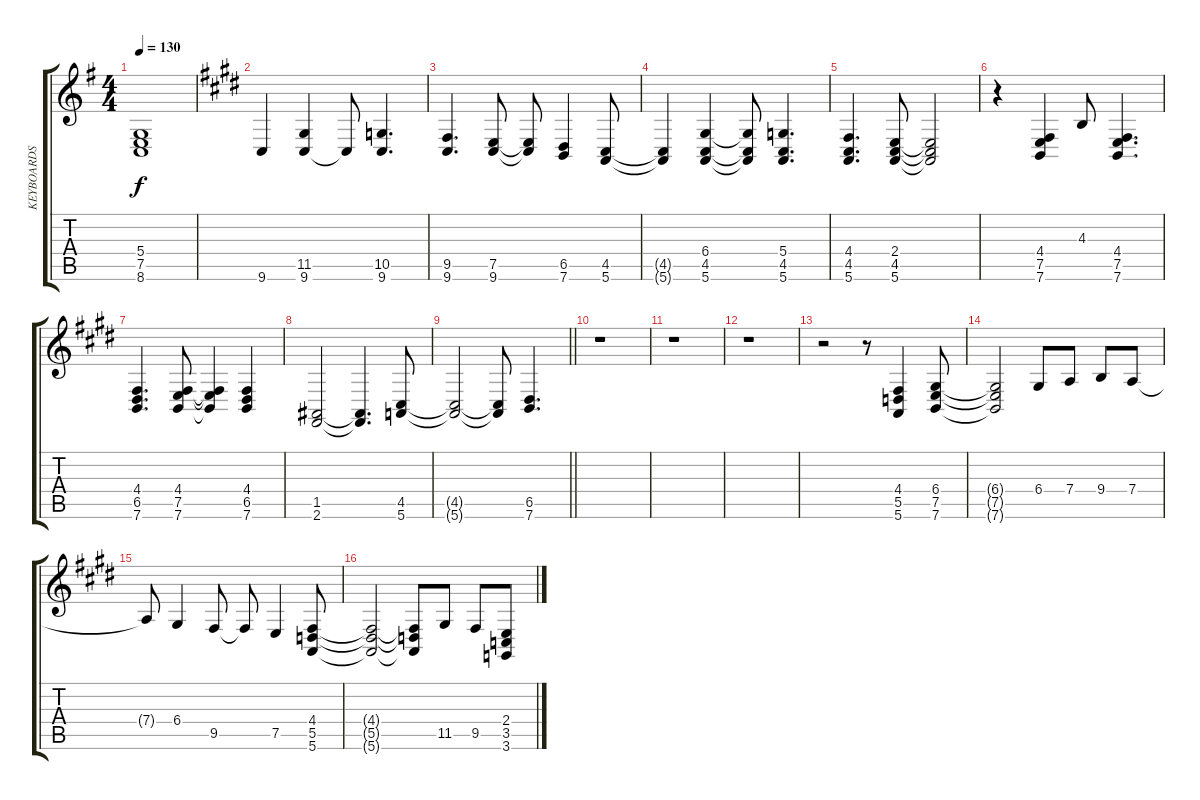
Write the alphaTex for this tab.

\track ("KEYBOARDS" "KEYBOARDS") {instrument reedorgan}
\staff {score tabs}
\tuning (E4 B3 G3 D3 A2 E2) {hide}
\ts (4 4)
\tempo 130
\clef g2
\ks eminor
(5.4{t} 7.5{t} 8.6{t}).1{dy f} |
\ks e
9.6.4 (11.5 9.6).4 9.6{t}.8 (10.5 9.6).4{d} |
(9.5 9.6).4{d} (7.5 9.6).8 (7.5{t} 9.6{t}).8 (6.5 7.6).4 (4.5 5.6).8 |
(4.5{t} 5.6{t}).4 (6.4 4.5 5.6).4 (6.4{t} 4.5{t} 5.6{t}).8 (5.4 4.5 5.6).4{d} |
(4.4 4.5 5.6).4{d} (2.4 4.5 5.6).8 (2.4{t} 4.5{t} 5.6{t}).2 |
r.4 (4.4 7.5 7.6).4 4.3.8 (4.4 7.5 7.6).4{d} |
(4.4 6.5 7.6).4{d} (4.4 7.5 7.6).8 (4.4{t} 7.5{t} 7.6{t}).4 (4.4 6.5 7.6).4 |
(1.5 2.6).2 (1.5{t} 2.6{t}).4{d} (4.5 5.6).8 |
\barLineRight lightlight
(4.5{t} 5.6{t}).2 (4.5{t} 5.6{t}).8 (6.5 7.6).4{d} |
r.1 |
r.1 |
r.1 |
r.2 r.8 (4.4 5.5 5.6).4 (6.4 7.5 7.6).8 |
(6.4{t} 7.5{t} 7.6{t}).2 6.4.8 7.4.8 9.4.8 7.4.8 |
7.4{t}.8 6.4.4 9.5.8 9.5{t}.8 7.5.4 (4.4 5.5 5.6).8 |
(4.4{t} 5.5{t} 5.6{t}).2 (4.4{t} 5.5{t} 5.6{t}).8 11.5.8 9.5.8 (2.4 3.5 3.6).8
